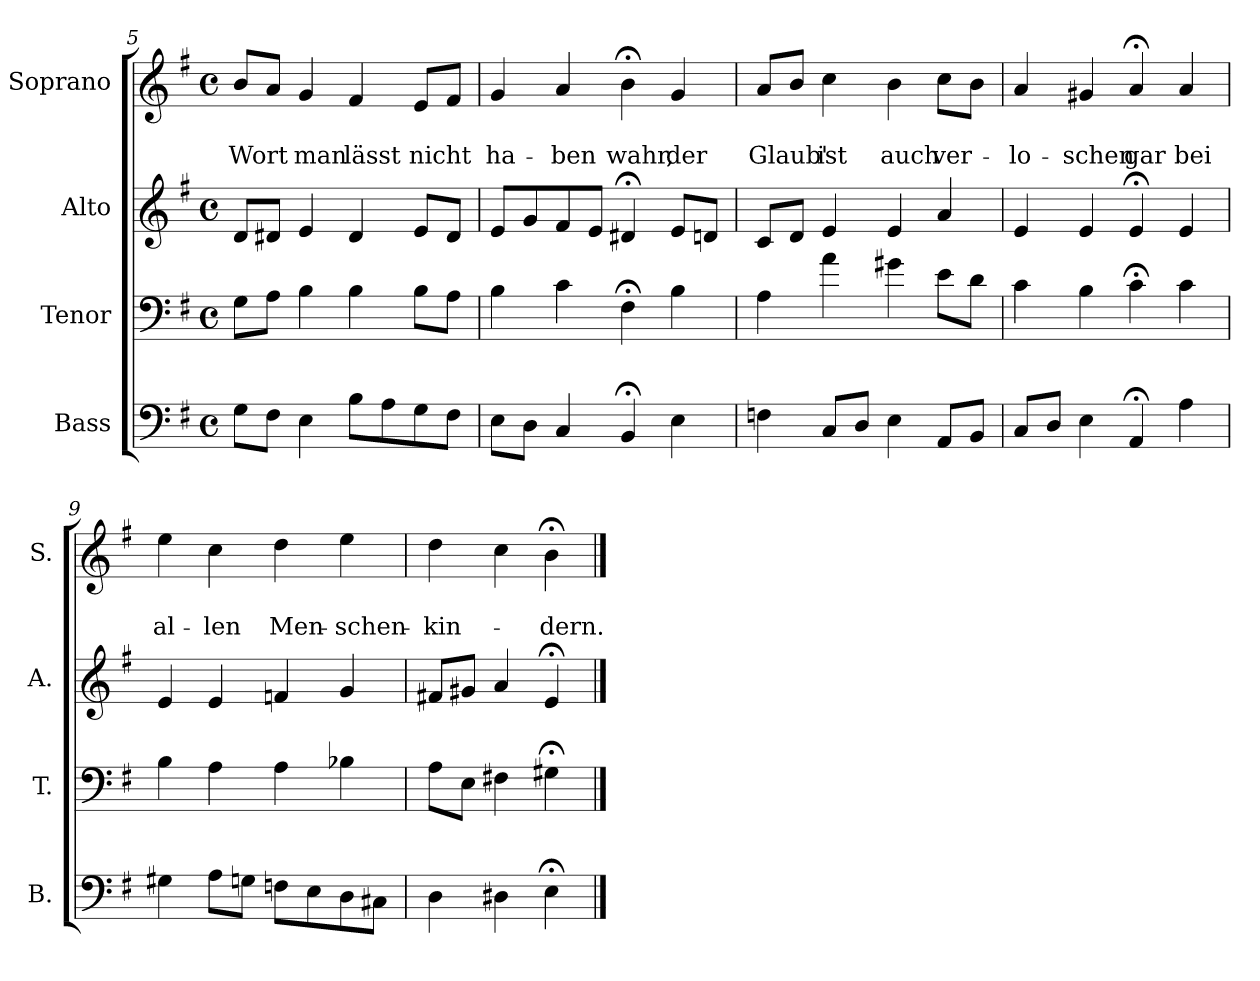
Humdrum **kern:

**kern	**kern	**kern	**kern	**text	**text
*part4	*part3	*part2	*part1	*part1	*part1
*staff4	*staff3	*staff2	*staff1	*staff1	*staff1
*I"Bass	*I"Tenor	*I"Alto	*I"Soprano	*	*
*I'B.	*I'T.	*I'A.	*I'S.	*	*
*clefF4	*clefF4	*clefG2	*clefG2	*	*
*k[f#]	*k[f#]	*k[f#]	*k[f#]	*	*
*G:	*G:	*G:	*e:	*	*
*M4/4	*M4/4	*M4/4	*M4/4	*	*
*met(c)	*met(c)	*met(c)	*met(c)	*	*
=5	=5	=5	=5	=5	=5
8G\L	8G\L	8d/L	8b/L	.	Wort
8F#\J	8A\J	8d#X/J	8a/J	.	.
4E\	4B\	4e/	4g/	.	man
8B\L	4B\	4d#/	4f#/	.	lässt
8A\	.	.	.	.	.
8G\	8B\L	8e/L	8e/L	.	nicht
8F#\J	8A\J	8d#/J	8f#/J	.	.
=6	=6	=6	=6	=6	=6
8E\L	4B\	8e/L	4g/	.	ha-
8D\J	.	8g/	.	.	.
4C/	4c\	8f#/	4a/	.	-ben
.	.	8e/J	.	.	.
4BB;</	4F#;<\	4d#X;</	4b;<\	.	wahr,
4E\	4B\	8e/L	4g/	.	der
.	.	8dn/J	.	.	.
=7	=7	=7	=7	=7	=7
4Fn\	4A\	8c/L	8a/L	.	Glaub'
.	.	8d/J	8b/J	.	.
8C/L	4a\	4e/	4cc\	.	ist
8D/J	.	.	.	.	.
4E\	4g#X\	4e/	4b\	.	auch
8AA/L	8e\L	4a/	8cc\L	.	ver-
8BB/J	8d\J	.	8b\J	.	.
!!LO:PB:g=z
=8	=8	=8	=8	=8	=8
8C/L	4c\	4e/	4a/	.	-lo-
8D/J	.	.	.	.	.
4E\	4B\	4e/	4g#X/	.	-schen
4AA;</	4c;<\	4e;</	4a;</	.	gar
4A\	4c\	4e/	4a/	.	bei
=9	=9	=9	=9	=9	=9
4G#X\	4B\	4e/	4ee\	.	al-
8A\L	4A\	4e/	4cc\	.	-len
8Gn\J	.	.	.	.	.
8Fn\L	4A\	4fn/	4dd\	.	Men-
8E\	.	.	.	.	.
8D\	4B-X\	4g/	4ee\	.	-schen-
8C#X\J	.	.	.	.	.
=10	=10	=10	=10	=10	=10
4D\	8A\L	8f#X/L	4dd\	.	-kin-
.	8E\J	8g#X/J	.	.	.
4D#X\	4F#X\	4a/	4cc\	.	.
4E;<\	4G#X;<\	4e;</	4b;<\	.	-dern.
==	==	==	==	==	==
*-	*-	*-	*-	*-	*-
